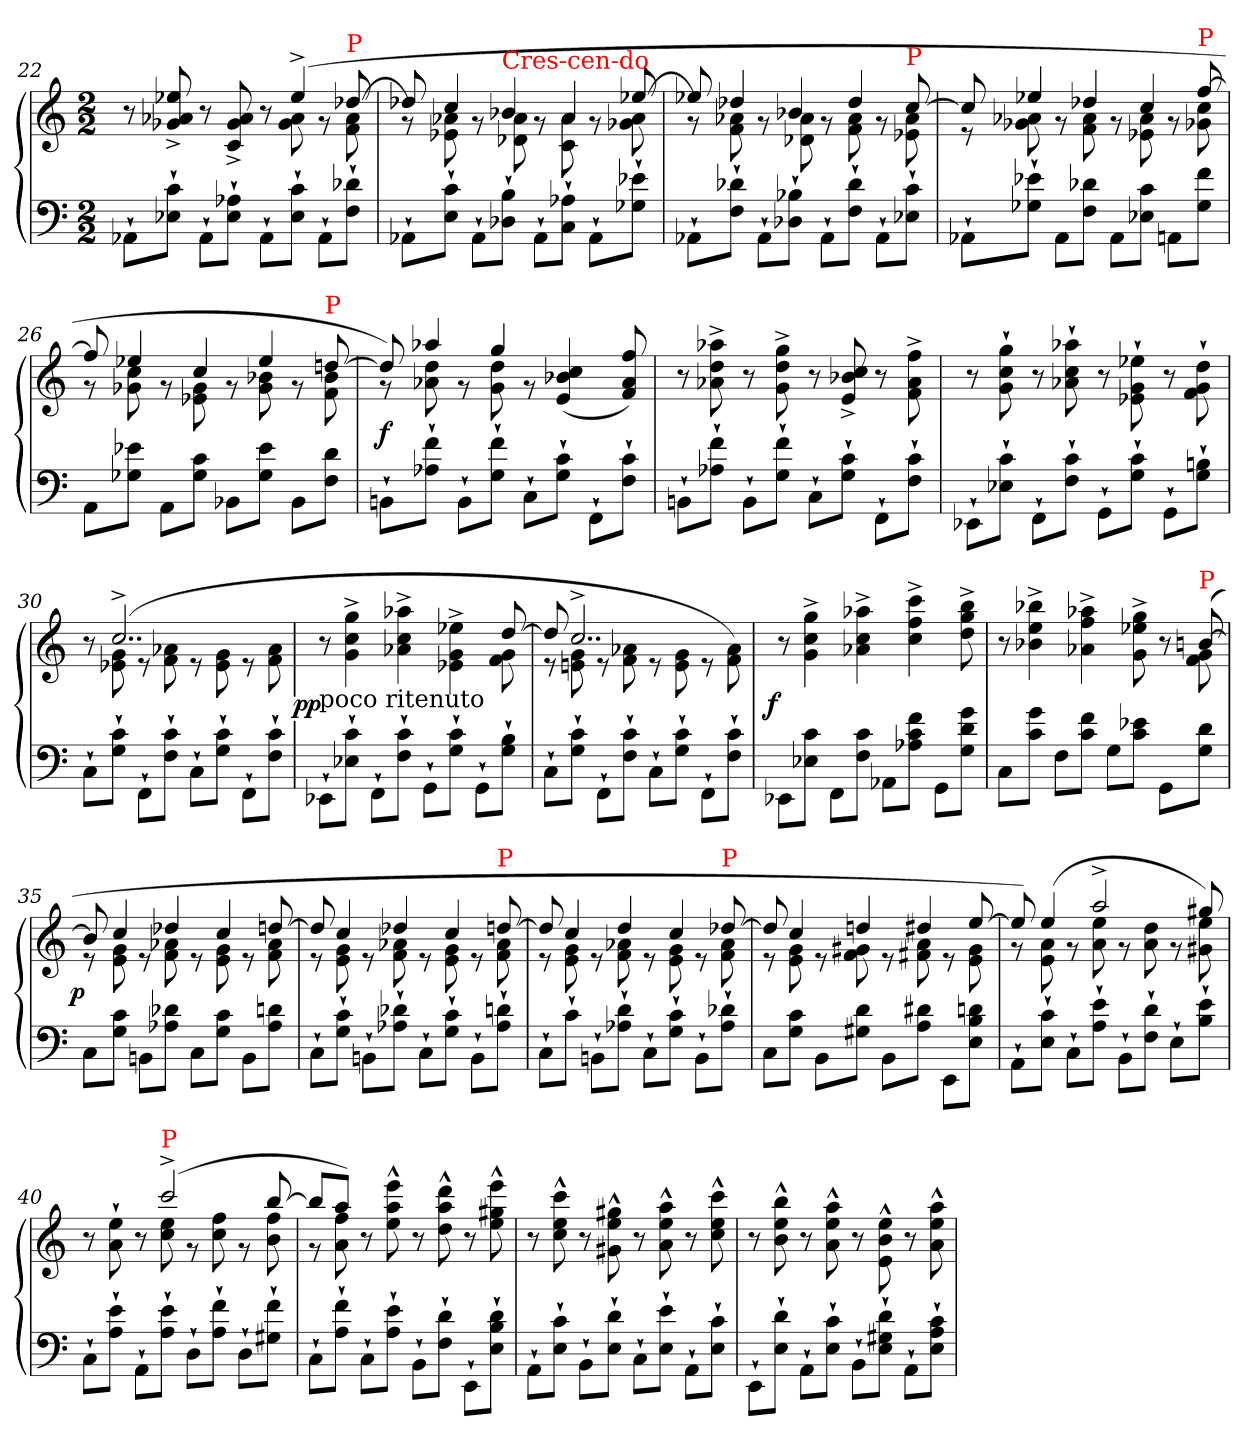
**kern	**kern	**dynam
*part1	*part1	*part1
*staff2	*staff1	*staff1/2
*clefF4	*clefG2	*
*k[]	*k[]	*
*a:	*a:	*
*M2/2	*M2/2	*
=22	=22	=22
*	*^	*
8AA-X`>L	2ryy	8r	.
8E-X`> 8c`>J	.	8g-X^</ 8a-X^</ 8ee-X^</	.
8AA-`>\L	.	8r	.
8E-`>\ 8A-`>\J	.	8c^< 8g-^< 8a-^<	.
8AA-`>L	8ryy	8r	.
8E-`> 8c`>J	(4ee-^>	8g- 8a-	.
8AA-`>L	.	8rg	.
!	!LO:TX:a:color=red:t=P	!	!
8F`> 8d-X`>J	[8dd-X	8f 8a-	.
=23	=23	=23	=23
8AA-X`>L	8dd-X]	8rg	.
8E`> 8c`>J	4cc	8e-X 8a-X	.
8AA-`>\L	.	8rg	.
!	!LO:TX:a:color=red:t=Cres-cen-do	!	!
8D-X`>\ 8B`>\J	4b-X	8d-X 8a-	.
8AA-`>\L	.	8rg	.
8C`>\ 8A-`>\J	4a-	8c 8a-	.
8AA-`>L	.	8rg	.
8G-X`> 8e-X`>J	[8ee-X	8g-X 8a-	.
=24	=24	=24	=24
8AA-X`L	8ee-X]	8rg	.
8F` 8d-X`J	4dd-X	8f 8a-	.
8AA-`\L	.	8rg	.
8D-X`\ 8B-X`\J	4b-X	8d-X 8a-	.
8AA-`L	.	8rg	.
8F` 8d-`J	4dd-	8f 8a-	.
8AA-`L	.	8rg	.
!	!LO:TX:a:color=red:t=P	!	!
8E-` 8c`J	[8cc	8e- 8a-	.
=25	=25	=25	=25
8AA-X`>L	8cc]	8re	.
8G-X`> 8e-`>J	4ee-X	8g-X 8a-X	.
8AA-L	.	8rg	.
8F 8d-J	4dd-X	8f 8a-	.
8AA-L	.	8rg	.
8E- 8cJ	4cc	8e- 8a-	.
8AAnL	.	8rg	.
!	!LO:TX:a:color=red:t=P	!	!
8G- 8fJ	[8ff	8g-X 8cc	.
=26	=26	=26	=26
8AAL	8ff]	8rg	.
8G-X 8e-XJ	4ee-X	8g-X 8cc	.
8AAL	.	8rg	.
8G- 8cJ	4cc	8e- 8g-	.
8BB-XL	.	8rg	.
8G- 8e-J	4ee-	8g- 8b-X	.
8BB-L	.	8rg	.
!	!LO:TX:a:color=red:t=P	!	!
8F 8dJ	[8ddn	8f 8b-	.
=27	=27	=27	=27
8BBn`>L	8dd])	8rg	f
8A-X`> 8f`>J	4aa-X	8a-X 8dd	.
8BB`>L	.	8rg	.
8G`> 8f`>J	4gg	8g 8dd	.
8C`>L	.	8rg	.
8G`> 8c`>J	4.ryy	(>4e/ 4b-X/ 4cc/	.
8FF`>\L	.	.	.
8F`>\ 8c`>\J	.	8f/ 8a-/ 8ff/)	.
*	*v	*v	*
=28	=28	=28
8BBn`>L	8r	.
8A-X`> 8f`>J	8a-X^> 8dd^> 8aa-X^>	.
8BB`>L	8r	.
8G`> 8f`>J	8g^> 8dd^> 8gg^>	.
8C`>L	8r	.
8G`> 8c`>J	8e^> 8b-X^> 8cc^>	.
8FF`>\L	8r	.
8F`>\ 8c`>\J	8f^> 8a-^> 8ff^>	.
=29	=29	=29
8EE-X`>\L	8r	.
8E-`>\ 8c`>\J	8g`> 8cc`> 8gg`>	.
8FF`>\L	8r	.
8F`>\ 8c`>\J	8a-X`> 8cc`> 8aa-X`>	.
8GG`>L	8r	.
8G`> 8c`>J	8e-X`>\ 8g`>\ 8ee-X`>\	.
8GG`>L	8r	.
8G`> 8Bn`>J	8f`>\ 8g`>\ 8dd`>\	.
=30	=30	=30
*	*^	*
8C`>L	8r	8ryy	.
8G`> 8c`>J	(2..cc^>	8e-X 8g	.
8FF`>\L	.	8re	.
8F`>\ 8c`>\J	.	8f 8a-X	.
8C`>L	.	8re	.
8G`> 8c`>J	.	8e- 8g	.
8FF`>\L	.	8re	.
8F`>\ 8c`>\J	.	8f 8a-	.
=31	=31	=31	=31
!	!LO:TX:b:t=poco ritenuto	!	!
!	!	!	!LO:DY:rj
8EE-X`>\L	8ryy	8r	pp
8E-`>\ 8c`>\J	4ryy	4g^> 4cc^> 4gg^>	.
8FF`>\L	.	.	.
8F`>\ 8c`>\J	4ryy	4a-X^> 4cc^> 4aa-X^>	.
8GG`>L	.	.	.
8G`> 8c`>J	4ryy	4e-X^>\ 4g^>\ 4ee-^>\	.
8GG`>L	.	.	.
8G`> 8B`>J	[8dd	8f\ 8g\	.
=32	=32	=32	=32
8C`L	8dd]	8re	.
8G`> 8c`>J	2..cc^>	8en 8g	.
8FF`>\L	.	8re	.
8F`>\ 8c`>\J	.	8f 8a-X	.
8C`>L	.	8re	.
8G`> 8c`>J	.	8e 8g	.
8FF`>\L	.	8re	.
8F`>\ 8c`>\J	.	8f 8a-)	.
=33	=33	=33	=33
!	!	!	!LO:DY:rj
*	*v	*v	*
8EE-X\L	8r	f
8E-\ 8c\J	4g^> 4cc^> 4gg^>	.
8FF\L	.	.
8F\ 8c\J	4a-X^> 4cc^> 4aa-X^>	.
8AA-XL	.	.
8A-X 8c 8fJ	4cc^> 4ff^> 4ccc^>	.
8GGL	.	.
8G 8d 8gJ	8dd^> 8gg^> 8bb^>	.
=34	=34	=34
*	*^	*
8CL	2..ryy	8r	.
8c 8gJ	.	4b-X^> 4ee^> 4bb-X^>	.
8FL	.	.	.
8c 8fJ	.	4a-X^> 4ff^> 4aa-X^>	.
8GL	.	.	.
8c 8e-XJ	.	8g^> 8ee-X^> 8gg^>	.
8GGL	.	8r	.
!	!LO:TX:a:color=red:t=P	!	!
8G 8dJ	([8bn	8f 8g	.
=35	=35	=35	=35
!	!	!	!LO:DY:rj
8CL	8b]	8re	p
8G 8cJ	4cc	8e 8g	.
8BBnL	.	8re	.
8A-X 8d-XJ	4dd-X	8f 8a-X	.
8CL	.	8re	.
8G 8cJ	4cc	8e 8g	.
8BBL	.	8re	.
8A- 8dnJ	[8ddn	8f 8a-	.
=36	=36	=36	=36
8C`>L	8dd]	8re	.
8G`> 8c`>J	4cc	8e 8g	.
8BBn`>L	.	8re	.
8A-X`> 8d-X`>J	4dd-X	8f 8a-X	.
8C`>L	.	8re	.
8G`> 8c`>J	4cc	8e 8g	.
8BB`>L	.	8re	.
!	!LO:TX:a:color=red:t=P	!	!
8A-`> 8d`>J	[8ddn	8f 8a-	.
=37	=37	=37	=37
8C`>L	8dd]	8re	.
8c`>J	4cc	8e 8g	.
8BBn`>L	.	8re	.
8A-X`> 8d`>J	4dd	8f 8a-X	.
8C`>L	.	8re	.
8G`> 8c`>J	4cc	8e 8g	.
8BB`>L	.	8re	.
!	!LO:TX:a:color=red:t=P	!	!
8A-`> 8d-X`>J	[8dd-X	8f 8a-	.
=38	=38	=38	=38
8CL	8dd-]	8re	.
8G 8cJ	4cc	8e 8g	.
8BBL	.	8re	.
8G#X 8dJ	4dd	8f 8g#X	.
8BBL	.	8re	.
8A 8d#XJ	4dd#X	8f#X 8a	.
8EE\L	.	8re	.
8E\ 8B\ 8dn\J	[8ee	8e 8g#	.
=39	=39	=39	=39
8AA`>L	8ee])	8rg	.
8E`> 8c`>J	(4ee	8e 8a	.
8C`>L	.	8rg	.
8A`> 8e`>J	2aa^>	8a 8ee	.
8BB`L	.	8rg	.
8F`> 8d`>J	.	8a 8dd	.
8E`>L	.	8rg	.
8B`> 8e`>J	8gg#X)	8g#X 8ee	.
=40	=40	=40	=40
8C`>L	4.ryy	8r	.
8A`> 8e`>J	.	8a`> 8ee`>	.
8AA`>L	.	8r	.
!	!LO:TX:a:color=red:t=P	!	!
8A`> 8e`>J	(2ccc^>	8cc 8ee	.
8D`>L	.	8r	.
8A`> 8f`>J	.	8cc 8ff	.
8D`>L	.	8r	.
8G#X`> 8f`>J	[8bb	8b 8ff	.
=41	=41	=41	=41
8C`>L	8bbL]	8r	.
8A`> 8f`>J	8aaJ)	8a 8ff	.
8C`>L	2.ryy	8r	.
8A`> 8e`>J	.	8ee^^> 8aa^^> 8eee^^>	.
8BB`>L	.	8r	.
8F`> 8d`>J	.	8dd^^> 8aa^^> 8ddd^^>	.
8EE`>\L	.	8r	.
8E`>\ 8B`>\ 8d`>\J	.	8ee^^> 8gg#X^^> 8eee^^>	.
*	*v	*v	*
=42	=42	=42
8AA`>L	8r	.
8E`> 8c`>J	8cc^^> 8ee^^> 8ccc^^>	.
8BB`>L	8r	.
8E`> 8d`>J	8g#X^^> 8ee^^> 8gg#X^^>	.
8C`>L	8r	.
8E`> 8e`>J	8a^^> 8ee^^> 8aa^^>	.
8AA`>L	8r	.
8E`> 8c`>J	8cc^^> 8ee^^> 8ccc^^>	.
=43	=43	=43
8EE`>\L	8r	.
8E`>\ 8d`>\J	8b^^> 8ee^^> 8bb^^>	.
8AA`>L	8r	.
8E`> 8c`>J	8a^^> 8ee^^> 8aa^^>	.
8BB`>L	8r	.
8E`> 8G#X`> 8d`>J	8e^^>\ 8b^^>\ 8ee^^>\	.
8AA`>L	8r	.
8E`> 8A`> 8c`>J	8a^^> 8ee^^> 8aa^^>	.
=	=	=
*-	*-	*-
